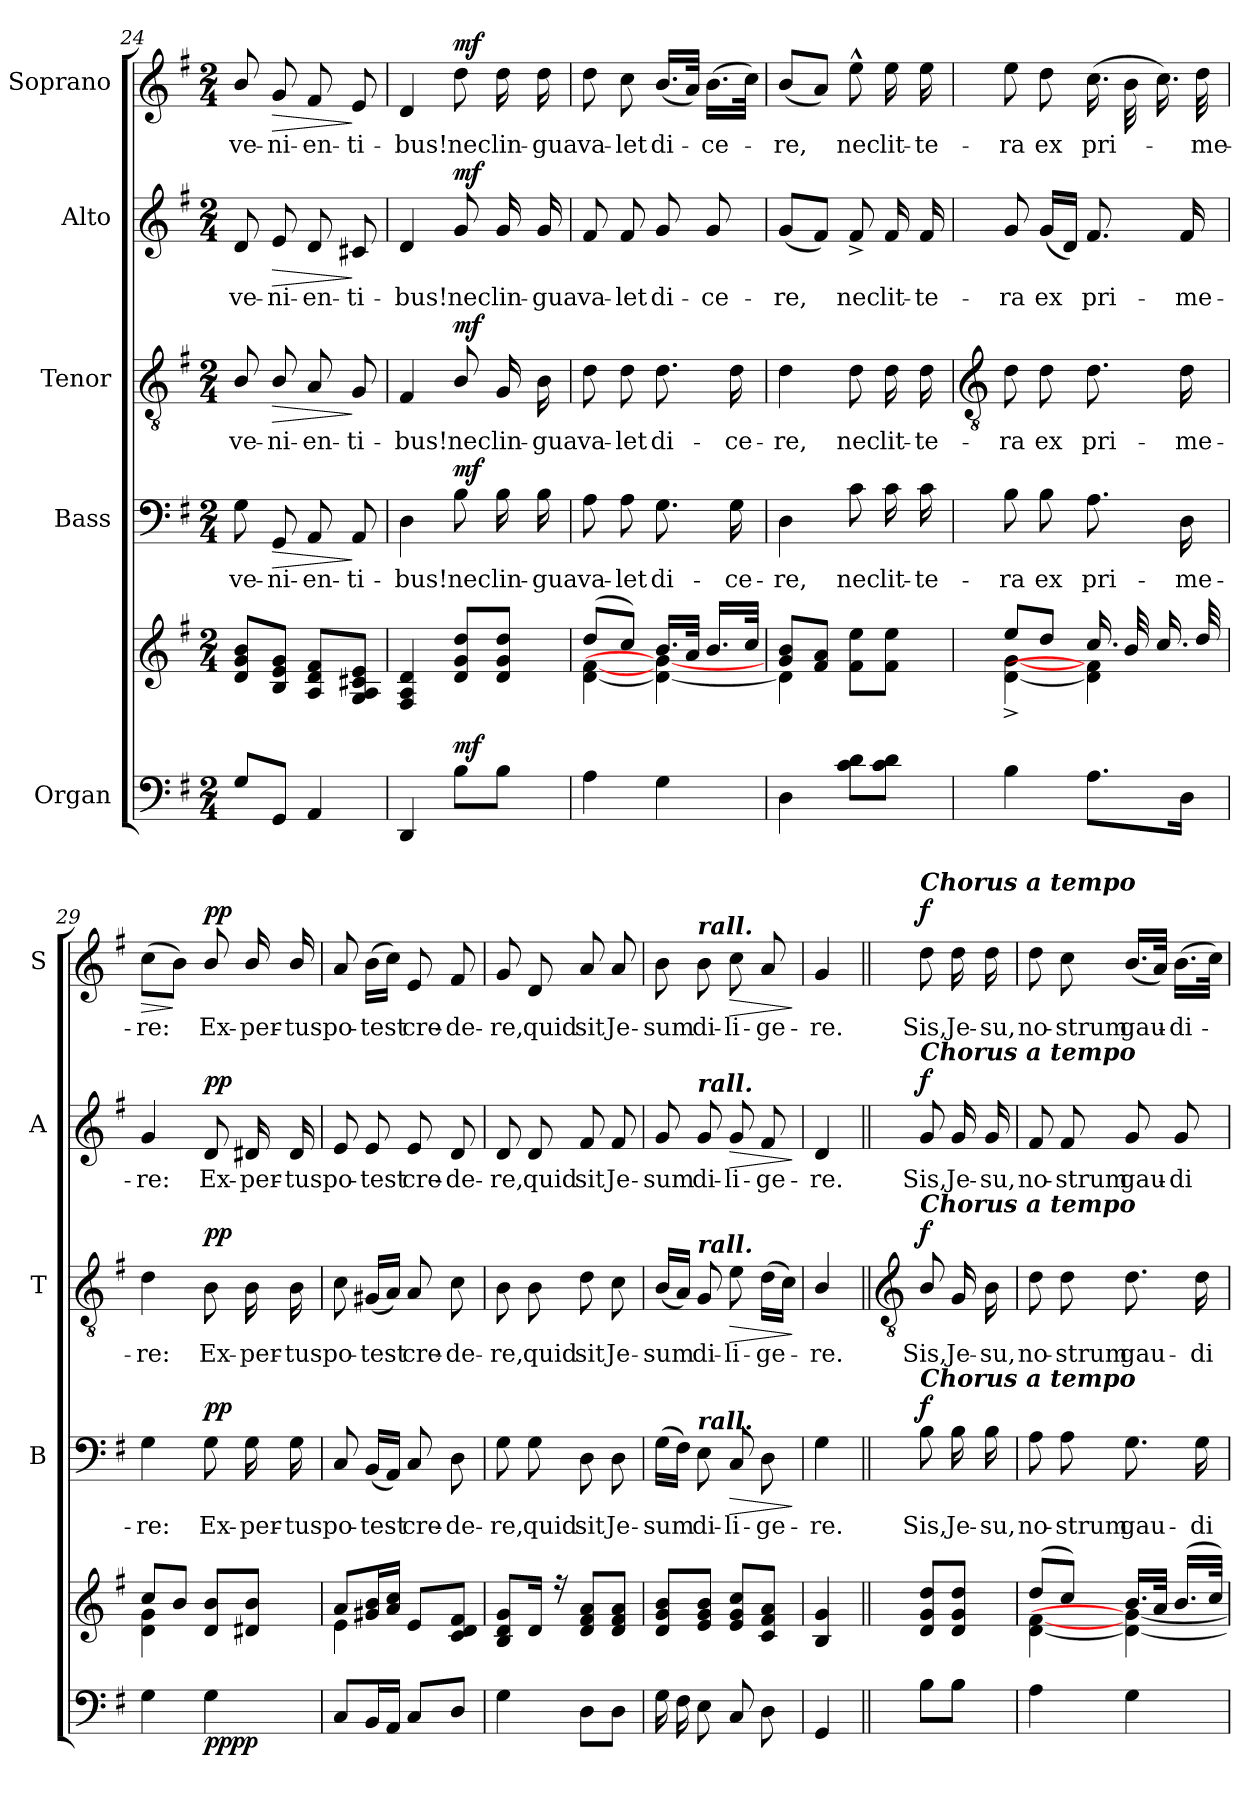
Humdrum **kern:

**kern	**kern	**dynam	**kern	**text	**dynam	**kern	**text	**dynam	**kern	**text	**dynam	**kern	**text	**dynam
*part5	*part5	*part5	*part4	*part4	*part4	*part3	*part3	*part3	*part2	*part2	*part2	*part1	*part1	*part1
*staff6	*staff5	*staff5/6	*staff4	*staff4	*staff4	*staff3	*staff3	*staff3	*staff2	*staff2	*staff2	*staff1	*staff1	*staff1
*I"Organ	*	*	*I"Bass	*	*	*I"Tenor	*	*	*I"Alto	*	*	*I"Soprano	*	*
*	*	*	*I'B	*	*	*I'T	*	*	*I'A	*	*	*I'S	*	*
*clefF4	*clefG2	*	*clefF4	*	*	*clefGv2	*	*	*clefG2	*	*	*clefG2	*	*
*k[f#]	*k[f#]	*	*k[f#]	*	*	*k[f#]	*	*	*k[f#]	*	*	*k[f#]	*	*
*G:	*G:	*	*G:	*	*	*G:	*	*	*G:	*	*	*G:	*	*
*M2/4	*M2/4	*	*M2/4	*	*	*M2/4	*	*	*M2/4	*	*	*M2/4	*	*
=24	=24	=24	=24	=24	=24	=24	=24	=24	=24	=24	=24	=24	=24	=24
*	*^	*	*	*	*	*	*	*	*	*	*	*	*	*
!	!	!LO:N:vis=1	!	!	!LO:LY:b	!	!	!LO:LY:b	!	!	!LO:LY:b	!	!	!LO:LY:b	!
8GL	8d/ 8g/ 8b/L	2ryy	.	8G	-ve-	.	8B/	-ve-	.	8d	-ve-	.	8b/	-ve-	.
!	!	!	!	!	!LO:LY:b	!LO:HP:b	!	!LO:LY:b	!LO:HP:b	!	!LO:LY:b	!LO:HP:b	!	!LO:LY:b	!LO:HP:b
8GGJ	8B 8e 8gJ	.	.	8GG	-ni-	>	8B/	-ni-	>	8e	-ni-	>	8g	-ni-	>
!	!	!	!	!	!LO:LY:b	!	!	!LO:LY:b	!	!	!LO:LY:b	!	!	!LO:LY:b	!
4AA	8A 8d 8f#L	.	.	8AA	-en-	.	8A	-en-	.	8d	-en-	.	8f#	-en-	.
!	!	!	!	!	!LO:LY:b	!	!	!LO:LY:b	!	!	!LO:LY:b	!	!	!LO:LY:b	!
.	8G 8A 8c#X 8eJ	.	.	8AA	-ti-	]	8G	-ti-	]	8c#X	-ti-	]	8e	-ti-	]
=25	=25	=25	=25	=25	=25	=25	=25	=25	=25	=25	=25	=25	=25	=25	=25
!	!	!LO:N:vis=1	!	!	!LO:LY:b	!	!	!LO:LY:b	!	!	!LO:LY:b	!	!	!LO:LY:b	!
4DD	4F# 4A 4d	2ryy	.	4D	-bus!	.	4F#	-bus!	.	4d	-bus!	.	4d	-bus!	.
!	!	!	!LO:DY:b	!	!LO:LY:b	!LO:DY:b	!	!LO:LY:b	!LO:DY:b	!	!LO:LY:b	!LO:DY:b	!	!LO:LY:b	!LO:DY:b
8BL	8d 8g 8ddL	.	mf	8B	nec	mf	8B/	nec	mf	8g	nec	mf	8dd	nec	mf
!	!	!	!	!	!LO:LY:b	!	!	!LO:LY:b	!	!	!LO:LY:b	!	!	!LO:LY:b	!
8BJ	8d 8g 8ddJ	.	.	16B	lin-	.	16G	lin-	.	16g	lin-	.	16dd	lin-	.
!	!	!	!	!	!LO:LY:b	!	!	!LO:LY:b	!	!	!LO:LY:b	!	!	!LO:LY:b	!
.	.	.	.	16B	-gua	.	16B	-gua	.	16g	-gua	.	16dd	-gua	.
=26	=26	=26	=26	=26	=26	=26	=26	=26	=26	=26	=26	=26	=26	=26	=26
!	!	!	!	!	!LO:LY:b	!	!	!LO:LY:b	!	!	!LO:LY:b	!	!	!LO:LY:b	!
4A	(<8dd/L	[4d\ [4f#\	.	8A	va-	.	8d	va-	.	8f#	va-	.	8dd	va-	.
!	!	!	!	!	!LO:LY:b	!	!	!LO:LY:b	!	!	!LO:LY:b	!	!	!LO:LY:b	!
.	8cc/J)	.	.	8A	-let	.	8d	-let	.	8f#	-let	.	8cc	-let	.
!	!	!	!	!	!LO:LY:b	!	!	!LO:LY:b	!	!	!LO:LY:b	!	!	!LO:LY:b	!
4G	16.bLL	4d\_ 4g\_	.	8.G	di-	.	8.d	di-	.	8g	di-	.	(<16.bLL	di-	.
.	32aJJ	.	.	.	.	.	.	.	.	.	.	.	32aJJ)	.	.
!	!	!	!	!	!	!	!	!	!	!	!LO:LY:b	!	!	!LO:LY:b	!
.	16.b/LL	.	.	.	.	.	.	.	.	8g	-ce-	.	(>16.bLL	ce-	.
!	!	!	!	!	!LO:LY:b	!	!	!LO:LY:b	!	!	!	!	!	!	!
.	.	.	.	16G	-ce-	.	16d	-ce-	.	.	.	.	.	.	.
.	32cc/JJ	.	.	.	.	.	.	.	.	.	.	.	32ccJJ)	.	.
=27	=27	=27	=27	=27	=27	=27	=27	=27	=27	=27	=27	=27	=27	=27	=27
!	!	!	!	!	!LO:LY:b	!	!	!LO:LY:b	!	!	!LO:LY:b	!	!	!LO:LY:b	!
4D	8g 8bL	4d\]	.	4D	-re,	.	4d	-re,	.	(<8gL	-re,	.	(<8bL	re,	.
.	8f# 8aJ	.	.	.	.	.	.	.	.	8f#J)	.	.	8aJ)	.	.
!	!	!	!	!	!LO:LY:b	!	!	!LO:LY:b	!	!	!LO:LY:b	!	!	!LO:LY:b	!
8c 8dL	8f# 8eeL	4ryy	.	8c	nec	.	8d	nec	.	8f#^	nec	.	8ee^^	nec	.
!	!	!	!	!	!LO:LY:b	!	!	!LO:LY:b	!	!	!LO:LY:b	!	!	!LO:LY:b	!
8c 8dJ	8f# 8eeJ	.	.	16c	lit-	.	16d	lit-	.	16f#	lit-	.	16ee	lit-	.
!	!	!	!	!	!LO:LY:b	!	!	!LO:LY:b	!	!	!LO:LY:b	!	!	!LO:LY:b	!
.	.	.	.	16c	-te-	.	16d	-te-	.	16f#	-te-	.	16ee	-te-	.
!!LO:LB:g=z
=28	=28	=28	=28	=28	=28	=28	=28	=28	=28	=28	=28	=28	=28	=28	=28
*	*	*	*	*	*	*	*clefGv2	*	*	*	*	*	*	*	*
!	!	!	!	!	!LO:LY:b	!	!	!LO:LY:b	!	!	!LO:LY:b	!	!	!LO:LY:b	!
4B	8ee/L	[4d\^ [4g\^	.	8B	-ra	.	8d	-ra	.	8g	-ra	.	8ee	-ra	.
!	!	!	!	!	!LO:LY:b	!	!	!LO:LY:b	!	!	!LO:LY:b	!	!	!LO:LY:b	!
.	8dd/J	.	.	8B	ex	.	8d	ex	.	(16gLL	ex	.	8dd	ex	.
.	.	.	.	.	.	.	.	.	.	16dJJ)	.	.	.	.	.
!	!	!	!	!	!LO:LY:b	!	!	!LO:LY:b	!	!	!LO:LY:b	!	!	!LO:LY:b	!
8.AL	16.cc/LL	4d\] 4f#\]	.	8.A	pri-	.	8.d	pri-	.	8.f#	pri-	.	(>16.ccLL	pri-	.
.	32b/L	.	.	.	.	.	.	.	.	.	.	.	32bL	.	.
.	16.cc/	.	.	.	.	.	.	.	.	.	.	.	16.ccJJ)	.	.
!	!	!	!	!	!LO:LY:b	!	!	!LO:LY:b	!	!	!LO:LY:b	!	!	!	!
16DJ	.	.	.	16D	-me-	.	16d	-me-	.	16f#	-me-	.	.	.	.
!	!	!	!	!	!	!	!	!	!	!	!	!	!	!LO:LY:b	!
.	32dd/JJ	.	.	.	.	.	.	.	.	.	.	.	32dd	me-	.
=29	=29	=29	=29	=29	=29	=29	=29	=29	=29	=29	=29	=29	=29	=29	=29
!	!	!	!	!	!LO:LY:b	!	!	!LO:LY:b	!	!	!LO:LY:b	!	!	!LO:LY:b	!LO:HP:b
4G	8cc/L	4d\ 4g\	.	4G	-re:	.	4d	-re:	.	4g	-re:	.	(>8ccL	-re:	>
.	8b/J	.	.	.	.	.	.	.	.	.	.	.	8bJ)	.	]
!	!	!	!LO:DY:b=2	!	!LO:LY:b	!	!	!LO:LY:b	!	!	!LO:LY:b	!	!	!LO:LY:b	!
!	!	!	!LO:DY:n=1:b	!	!	!LO:DY:b	!	!	!LO:DY:b	!	!	!LO:DY:b	!	!	!LO:DY:b
4G	8d 8bL	4ryy	pp pp	8G	Ex-	pp	8B	Ex-	pp	8d	Ex-	pp	8b/	Ex-	pp
!	!	!	!	!	!LO:LY:b	!	!	!LO:LY:b	!	!	!LO:LY:b	!	!	!LO:LY:b	!
.	8d#X 8bJ	.	.	16G	-per-	.	16B	-per-	.	16d#X	-per-	.	16b/	-per-	.
!	!	!	!	!	!LO:LY:b	!	!	!LO:LY:b	!	!	!LO:LY:b	!	!	!LO:LY:b	!
.	.	.	.	16G	-tus	.	16B	-tus	.	16d#	-tus	.	16b/	-tus	.
=30	=30	=30	=30	=30	=30	=30	=30	=30	=30	=30	=30	=30	=30	=30	=30
!	!	!	!	!	!LO:LY:b	!	!	!LO:LY:b	!	!	!LO:LY:b	!	!	!LO:LY:b	!
8CL	8aL	4e\	.	8C	po-	.	8c	po-	.	8e	po-	.	8a	po-	.
!	!	!	!	!	!LO:LY:b	!	!	!LO:LY:b	!	!	!LO:LY:b	!	!	!LO:LY:b	!
16BBL	16g#X 16bL	.	.	(<16BBLL	-test	.	(<16G#XLL	-test	.	8e	-test	.	(>16bLL	-test	.
16AAJJ	16a 16ccJJ	.	.	16AAJJ)	.	.	16AJJ)	.	.	.	.	.	16ccJJ)	.	.
!	!	!	!	!	!LO:LY:b	!	!	!LO:LY:b	!	!	!LO:LY:b	!	!	!LO:LY:b	!
8CL	8eL	4ryy	.	8C	cre-	.	8A	cre-	.	8e	cre-	.	8e	cre-	.
!	!	!	!	!	!LO:LY:b	!	!	!LO:LY:b	!	!	!LO:LY:b	!	!	!LO:LY:b	!
8DJ	8c 8d 8f#J	.	.	8D	-de-	.	8c	-de-	.	8d	-de-	.	8f#	-de-	.
=31	=31	=31	=31	=31	=31	=31	=31	=31	=31	=31	=31	=31	=31	=31	=31
!	!	!	!	!	!LO:LY:b	!	!	!LO:LY:b	!	!	!LO:LY:b	!	!	!LO:LY:b	!
4G	8B 8d 8gL	2ryy	.	8G	-re,	.	8B	-re,	.	8d	-re,	.	8g	-re,	.
!	!	!	!	!	!LO:LY:b	!	!	!LO:LY:b	!	!	!LO:LY:b	!	!	!LO:LY:b	!
.	16dJ	.	.	8G	quid	.	8B	quid	.	8d	quid	.	8d	quid	.
.	16r	.	.	.	.	.	.	.	.	.	.	.	.	.	.
!	!	!	!	!	!LO:LY:b	!	!	!LO:LY:b	!	!	!LO:LY:b	!	!	!LO:LY:b	!
8DL	8d 8f# 8aL	.	.	8D	sit	.	8d	sit	.	8f#	sit	.	8a	sit	.
!	!	!	!	!	!LO:LY:b	!	!	!LO:LY:b	!	!	!LO:LY:b	!	!	!LO:LY:b	!
8DJ	8d 8f# 8aJ	.	.	8D	Je-	.	8c	Je-	.	8f#	Je-	.	8a	Je-	.
=32	=32	=32	=32	=32	=32	=32	=32	=32	=32	=32	=32	=32	=32	=32	=32
!	!	!	!	!	!LO:LY:b	!	!	!LO:LY:b	!	!	!LO:LY:b	!	!	!LO:LY:b	!
16GLL	8d 8g 8bL	2ryy	.	(>16GLL	-sum	.	(<16BLL	-sum	.	8g	-sum	.	8b	-sum	.
16F#	.	.	.	16F#JJ)	.	.	16AJJ)	.	.	.	.	.	.	.	.
!	!	!	!	!	!	!	!	!	!	!	!	!	!LO:TX:a:Bi:t=rall.	!	!
!	!	!	!	!	!	!	!	!	!	!LO:TX:a:Bi:t=rall.	!	!	!	!	!
!	!	!	!	!	!	!	!LO:TX:a:Bi:t=rall.	!	!	!	!	!	!	!	!
!	!	!	!	!LO:TX:a:Bi:t=rall.	!	!	!	!	!	!	!	!	!	!	!
!	!	!	!	!	!LO:LY:b	!	!	!LO:LY:b	!	!	!LO:LY:b	!	!	!LO:LY:b	!
8EJ	8e 8g 8bJ	.	.	8E	di-	.	8G	di-	.	8g	di-	.	8b	di-	.
!	!	!	!	!	!LO:LY:b	!LO:HP:b	!	!LO:LY:b	!LO:HP:b	!	!LO:LY:b	!LO:HP:b	!	!LO:LY:b	!LO:HP:b
8CL	8e 8g 8ccL	.	.	8C	-li-	>	8e	-li-	>	8g	-li-	>	8cc	-li-	>
!	!	!	!	!	!LO:LY:b	!	!	!LO:LY:b	!	!	!LO:LY:b	!	!	!LO:LY:b	!
8DJ	8c 8f# 8aJ	.	.	8D	-ge-	.	(>16dLL	-ge-	.	8f#	-ge-	.	8a	-ge-	.
.	.	.	.	.	.	.	16cJJ)	.	.	.	.	.	.	.	.
*	*v	*v	*	*	*	*	*	*	*	*	*	*	*	*	*
.	.	.	.	.	]	.	.	]	.	.	]	.	.	]
=33	=33	=33	=33	=33	=33	=33	=33	=33	=33	=33	=33	=33	=33	=33
*	*^	*	*	*	*	*	*	*	*	*	*	*	*	*
!	!	!	!	!	!LO:LY:b	!	!	!LO:LY:b	!	!	!LO:LY:b	!	!	!LO:LY:b	!
4GG	4B 4g	4ryy	.	4G	-re.	.	4B/	re.	.	4d	-re.	.	4g	-re.	.
!!LO:LB:g=z
=34||	=34||	=34||	=34||	=34||	=34||	=34||	=34||	=34||	=34||	=34||	=34||	=34||	=34||	=34||	=34||
*	*	*	*	*	*	*	*clefGv2	*	*	*	*	*	*	*	*
!	!	!	!	!	!	!	!	!	!	!	!	!	!LO:TX:a:Bi:t=Chorus a tempo	!	!
!	!	!	!	!	!	!	!	!	!	!LO:TX:a:Bi:t=Chorus a tempo	!	!	!	!	!
!	!	!	!	!	!	!	!LO:TX:a:Bi:t=Chorus a tempo	!	!	!	!	!	!	!	!
!	!	!	!	!LO:TX:a:Bi:t=Chorus a tempo	!	!	!	!	!	!	!	!	!	!	!
!	!	!	!	!	!LO:LY:b	!LO:DY:b	!	!LO:LY:b	!LO:DY:b	!	!LO:LY:b	!LO:DY:b	!	!LO:LY:b	!LO:DY:b
8BL	8d 8g 8ddL	4ryy	.	8B	Sis,	f	8B/	Sis,	f	8g	Sis,	f	8dd\	Sis,	f
!	!	!	!	!	!LO:LY:b	!	!	!LO:LY:b	!	!	!LO:LY:b	!	!	!LO:LY:b	!
8BJ	8d 8g 8ddJ	.	.	16B	Je-	.	16G	Je-	.	16g	Je-	.	16dd\	Je-	.
!	!	!	!	!	!LO:LY:b	!	!	!LO:LY:b	!	!	!LO:LY:b	!	!	!LO:LY:b	!
.	.	.	.	16B	-su,	.	16B	-su,	.	16g	-su,	.	16dd	-su,	.
=35	=35	=35	=35	=35	=35	=35	=35	=35	=35	=35	=35	=35	=35	=35	=35
!	!	!	!	!	!LO:LY:b	!	!	!LO:LY:b	!	!	!LO:LY:b	!	!	!LO:LY:b	!
4A	(<8dd/L	[4d\ [4f#\	.	8A	no-	.	8d	no-	.	8f#	no-	.	8dd	no-	.
!	!	!	!	!	!LO:LY:b	!	!	!LO:LY:b	!	!	!LO:LY:b	!	!	!LO:LY:b	!
.	8cc/J)	.	.	8A	-strum	.	8d	-strum	.	8f#	-strum	.	8cc	-strum	.
!	!	!	!	!	!LO:LY:b	!	!	!LO:LY:b	!	!	!LO:LY:b	!	!	!LO:LY:b	!
4G	16.bLL	4d\_ 4g\_	.	8.G	gau-	.	8.d	gau-	.	8g	gau-	.	(<16.bLL	gau-	.
.	32aJJ	.	.	.	.	.	.	.	.	.	.	.	32aJJ)	.	.
!	!	!	!	!	!	!	!	!	!	!	!LO:LY:b	!	!	!LO:LY:b	!
.	(<16.b/LL	.	.	.	.	.	.	.	.	8g	-di-	.	(>16.bLL	di-	.
!	!	!	!	!	!LO:LY:b	!	!	!LO:LY:b	!	!	!	!	!	!	!
.	.	.	.	16G	-di-	.	16d	-di-	.	.	.	.	.	.	.
.	32cc/JJ)	.	.	.	.	.	.	.	.	.	.	.	32ccJJ)	.	.
*	*v	*v	*	*	*	*	*	*	*	*	*	*	*	*	*
=	=	=	=	=	=	=	=	=	=	=	=	=	=	=
*-	*-	*-	*-	*-	*-	*-	*-	*-	*-	*-	*-	*-	*-	*-
